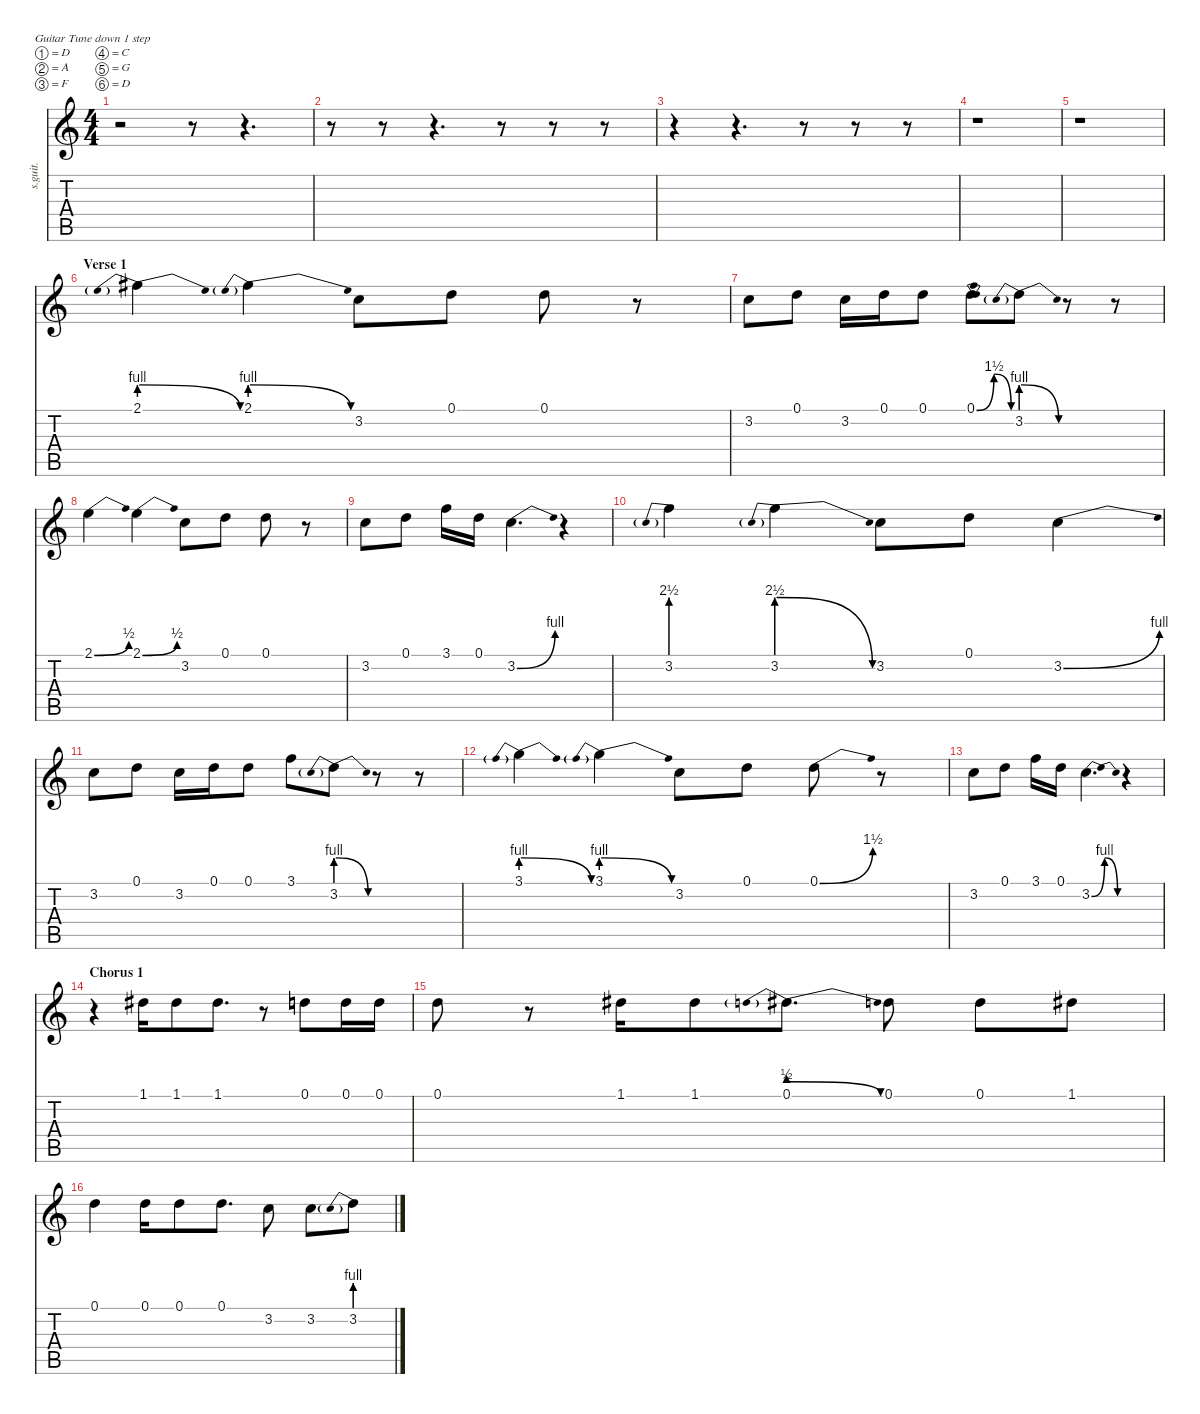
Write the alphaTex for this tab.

\defaultSystemsLayout 4
\hideDynamics
\bracketExtendMode nobrackets
\track ("James Hetfield Vocal" "s.guit.") {instrument baritonesax}
\staff {score tabs}
\tuning (D4 A3 F3 C3 G2 D2)
\displaytranspose 12
\ts (4 4)
\tempo (88 hide)
\clef g2
\ks c
r.2{dy f} r.8 r.4{d} |
\tempo (89 hide)
r.8 r.8 r.4{d} r.8 r.8 r.8 |
\tempo (91 hide)
r.4 r.4{d} r.8 r.8 r.8 |
\tempo (88 hide)
r.1 |
\tempo (90 hide)
r.1 |
\section ("" "Verse 1")
\tempo (88 hide)
2.1{be (prebendrelease 0 4 30 0)}.4{lyrics (0 "") lyrics (1 "") lyrics (2 "") lyrics (3 "") lyrics (4 "")} 2.1{be (prebendrelease 0 4 30 0)}.4{lyrics (0 "") lyrics (1 "") lyrics (2 "") lyrics (3 "") lyrics (4 "") dy mp} 3.2.8{lyrics (0 "") lyrics (1 "") lyrics (2 "") lyrics (3 "") lyrics (4 "") dy f} 0.1.8{lyrics (0 "") lyrics (1 "") lyrics (2 "") lyrics (3 "") lyrics (4 "")} 0.1.8{lyrics (0 "") lyrics (1 "") lyrics (2 "") lyrics (3 "") lyrics (4 "")} r.8 |
\tempo (89 hide)
3.2.8{lyrics (0 "") lyrics (1 "") lyrics (2 "") lyrics (3 "") lyrics (4 "")} 0.1.8{lyrics (0 "") lyrics (1 "") lyrics (2 "") lyrics (3 "") lyrics (4 "")} 3.2.16{lyrics (0 "") lyrics (1 "") lyrics (2 "") lyrics (3 "") lyrics (4 "")} 0.1.16{lyrics (0 "") lyrics (1 "") lyrics (2 "") lyrics (3 "") lyrics (4 "")} 0.1.8{lyrics (0 "") lyrics (1 "") lyrics (2 "") lyrics (3 "") lyrics (4 "")} 0.1{be (bendrelease 0 0 30 6 30 6 60 0)}.8{lyrics (0 "") lyrics (1 "") lyrics (2 "") lyrics (3 "") lyrics (4 "")} 3.2{be (prebendrelease 0 4 30 0)}.8{lyrics (0 "") lyrics (1 "") lyrics (2 "") lyrics (3 "") lyrics (4 "")} r.8 r.8 |
\tempo (90 hide)
2.1{be (bend 0 0 15 2)}.4{lyrics (0 "") lyrics (1 "") lyrics (2 "") lyrics (3 "") lyrics (4 "")} 2.1{be (bend 0 0 15 2)}.4{lyrics (0 "") lyrics (1 "") lyrics (2 "") lyrics (3 "") lyrics (4 "") dy mp} 3.2.8{lyrics (0 "") lyrics (1 "") lyrics (2 "") lyrics (3 "") lyrics (4 "") dy f} 0.1.8{lyrics (0 "") lyrics (1 "") lyrics (2 "") lyrics (3 "") lyrics (4 "")} 0.1.8{lyrics (0 "") lyrics (1 "") lyrics (2 "") lyrics (3 "") lyrics (4 "")} r.8 |
\tempo (89 hide)
3.2.8{lyrics (0 "") lyrics (1 "") lyrics (2 "") lyrics (3 "") lyrics (4 "")} 0.1.8{lyrics (0 "") lyrics (1 "") lyrics (2 "") lyrics (3 "") lyrics (4 "")} 3.1.16{lyrics (0 "") lyrics (1 "") lyrics (2 "") lyrics (3 "") lyrics (4 "")} 0.1.16{lyrics (0 "") lyrics (1 "") lyrics (2 "") lyrics (3 "") lyrics (4 "")} 3.2{be (bend 0 0 15 4)}.4{d lyrics (0 "") lyrics (1 "") lyrics (2 "") lyrics (3 "") lyrics (4 "")} r.4 |
\tempo (90 hide)
3.2{be (prebend 0 10 60 10)}.4{lyrics (0 "") lyrics (1 "") lyrics (2 "") lyrics (3 "") lyrics (4 "")} 3.2{be (prebendrelease 0 10 30 0)}.4{lyrics (0 "") lyrics (1 "") lyrics (2 "") lyrics (3 "") lyrics (4 "") dy mp} 3.2.8{lyrics (0 "") lyrics (1 "") lyrics (2 "") lyrics (3 "") lyrics (4 "") dy f} 0.1.8{lyrics (0 "") lyrics (1 "") lyrics (2 "") lyrics (3 "") lyrics (4 "")} 3.2{be (bend 0 0 15 4)}.4{lyrics (0 "") lyrics (1 "") lyrics (2 "") lyrics (3 "") lyrics (4 "")} |
\tempo (89 hide)
3.2.8{lyrics (0 "") lyrics (1 "") lyrics (2 "") lyrics (3 "") lyrics (4 "")} 0.1.8{lyrics (0 "") lyrics (1 "") lyrics (2 "") lyrics (3 "") lyrics (4 "")} 3.2.16{lyrics (0 "") lyrics (1 "") lyrics (2 "") lyrics (3 "") lyrics (4 "")} 0.1.16{lyrics (0 "") lyrics (1 "") lyrics (2 "") lyrics (3 "") lyrics (4 "")} 0.1.8{lyrics (0 "") lyrics (1 "") lyrics (2 "") lyrics (3 "") lyrics (4 "")} 3.1.8{lyrics (0 "") lyrics (1 "") lyrics (2 "") lyrics (3 "") lyrics (4 "")} 3.2{be (prebendrelease 0 4 30 0)}.8{lyrics (0 "") lyrics (1 "") lyrics (2 "") lyrics (3 "") lyrics (4 "")} r.8 r.8 |
\tempo (88 hide)
3.1{be (prebendrelease 0 4 30 0)}.4{lyrics (0 "") lyrics (1 "") lyrics (2 "") lyrics (3 "") lyrics (4 "")} 3.1{be (prebendrelease 0 4 30 0)}.4{lyrics (0 "") lyrics (1 "") lyrics (2 "") lyrics (3 "") lyrics (4 "") dy mp} 3.2.8{lyrics (0 "") lyrics (1 "") lyrics (2 "") lyrics (3 "") lyrics (4 "") dy f} 0.1.8{lyrics (0 "") lyrics (1 "") lyrics (2 "") lyrics (3 "") lyrics (4 "")} 0.1{be (bend 0 0 15 6)}.8{lyrics (0 "") lyrics (1 "") lyrics (2 "") lyrics (3 "") lyrics (4 "")} r.8 |
\tempo (90 hide)
3.2.8{lyrics (0 "") lyrics (1 "") lyrics (2 "") lyrics (3 "") lyrics (4 "")} 0.1.8{lyrics (0 "") lyrics (1 "") lyrics (2 "") lyrics (3 "") lyrics (4 "")} 3.1.16{lyrics (0 "") lyrics (1 "") lyrics (2 "") lyrics (3 "") lyrics (4 "")} 0.1.16{lyrics (0 "") lyrics (1 "") lyrics (2 "") lyrics (3 "") lyrics (4 "")} 3.2{be (bendrelease 0 0 30 4 30 4 60 0)}.4{d lyrics (0 "") lyrics (1 "") lyrics (2 "") lyrics (3 "") lyrics (4 "")} r.4 |
\section ("" "Chorus 1")
\tempo (89 hide)
r.4 1.1{acc #}.16{lyrics (0 "") lyrics (1 "") lyrics (2 "") lyrics (3 "") lyrics (4 "") dy fff} 1.1{acc #}.8{lyrics (0 "") lyrics (1 "") lyrics (2 "") lyrics (3 "") lyrics (4 "")} 1.1{acc #}.8{d lyrics (0 "") lyrics (1 "") lyrics (2 "") lyrics (3 "") lyrics (4 "")} r.8 0.1.8{lyrics (0 "") lyrics (1 "") lyrics (2 "") lyrics (3 "") lyrics (4 "")} 0.1.16{lyrics (0 "") lyrics (1 "") lyrics (2 "") lyrics (3 "") lyrics (4 "") dy f} 0.1.16{lyrics (0 "") lyrics (1 "") lyrics (2 "") lyrics (3 "") lyrics (4 "") dy fff} |
\tempo (90 hide)
0.1.8{lyrics (0 "") lyrics (1 "") lyrics (2 "") lyrics (3 "") lyrics (4 "")} r.8 1.1{acc #}.16{lyrics (0 "") lyrics (1 "") lyrics (2 "") lyrics (3 "") lyrics (4 "")} 1.1{acc #}.8{lyrics (0 "") lyrics (1 "") lyrics (2 "") lyrics (3 "") lyrics (4 "")} 0.1{be (prebendrelease 0 2 30 0)}.8{d lyrics (0 "") lyrics (1 "") lyrics (2 "") lyrics (3 "") lyrics (4 "")} 0.1.8{lyrics (0 "") lyrics (1 "") lyrics (2 "") lyrics (3 "") lyrics (4 "")} 0.1.8{lyrics (0 "") lyrics (1 "") lyrics (2 "") lyrics (3 "") lyrics (4 "")} 1.1{acc #}.8{lyrics (0 "") lyrics (1 "") lyrics (2 "") lyrics (3 "") lyrics (4 "")} |
\tempo (89 hide)
0.1.4{lyrics (0 "") lyrics (1 "") lyrics (2 "") lyrics (3 "") lyrics (4 "")} 0.1.16{lyrics (0 "") lyrics (1 "") lyrics (2 "") lyrics (3 "") lyrics (4 "")} 0.1.8{lyrics (0 "") lyrics (1 "") lyrics (2 "") lyrics (3 "") lyrics (4 "")} 0.1.8{d lyrics (0 "") lyrics (1 "") lyrics (2 "") lyrics (3 "") lyrics (4 "")} 3.2.8{lyrics (0 "") lyrics (1 "") lyrics (2 "") lyrics (3 "") lyrics (4 "")} 3.2.8{lyrics (0 "") lyrics (1 "") lyrics (2 "") lyrics (3 "") lyrics (4 "")} 3.2{be (prebend 0 4 60 4)}.8{lyrics (0 "") lyrics (1 "") lyrics (2 "") lyrics (3 "") lyrics (4 "")}
